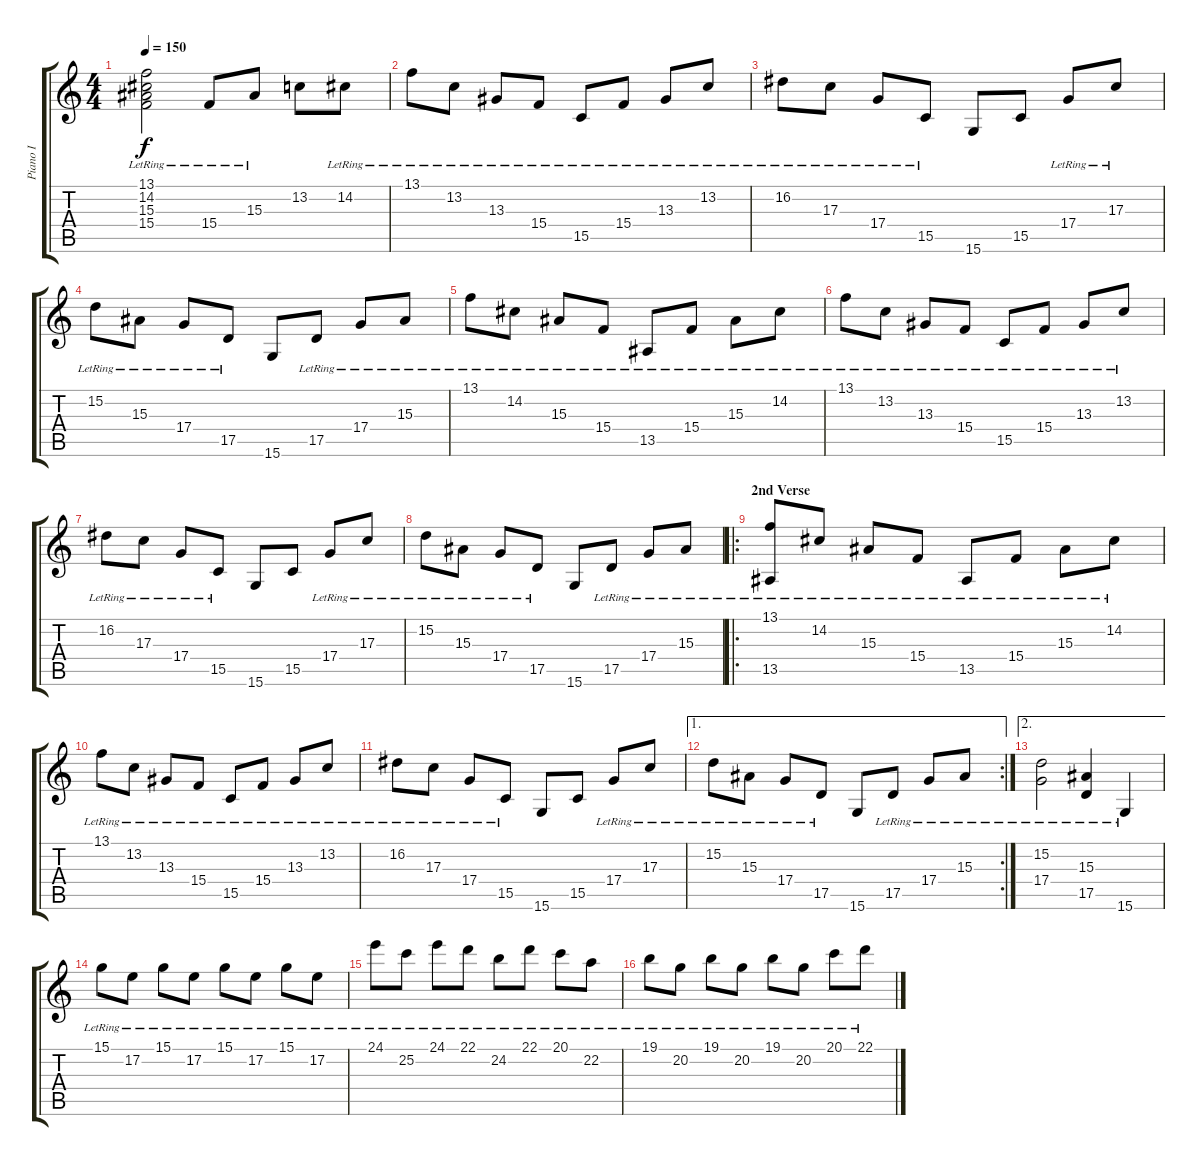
\track ("Piano I" "Piano I") {instrument acousticgrandpiano}
\staff {score tabs}
\tuning (E4 B3 G3 D3 A2 E2) {hide}
\ts (4 4)
\tempo 150
\clef g2
\ks c
(13.1{lr} 14.2{lr} 15.3{lr} 15.4{lr}).2{dy f} 15.4{lr}.8 15.3{lr}.8 13.2.8 14.2{lr}.8 |
13.1{lr}.8 13.2{lr}.8 13.3{lr}.8 15.4{lr}.8 15.5{lr}.8 15.4{lr}.8 13.3{lr}.8 13.2{lr}.8 |
16.2{lr}.8 17.3{lr}.8 17.4{lr}.8 15.5{lr}.8 15.6.8 15.5.8 17.4{lr}.8 17.3{lr}.8 |
15.2{lr}.8 15.3{lr}.8 17.4{lr}.8 17.5{lr}.8 15.6.8 17.5{lr}.8 17.4{lr}.8 15.3{lr}.8 |
13.1{lr}.8 14.2{lr}.8 15.3{lr}.8 15.4{lr}.8 13.5{lr}.8 15.4{lr}.8 15.3{lr}.8 14.2{lr}.8 |
13.1{lr}.8 13.2{lr}.8 13.3{lr}.8 15.4{lr}.8 15.5{lr}.8 15.4{lr}.8 13.3{lr}.8 13.2{lr}.8 |
16.2{lr}.8 17.3{lr}.8 17.4{lr}.8 15.5{lr}.8 15.6.8 15.5.8 17.4{lr}.8 17.3{lr}.8 |
15.2{lr}.8 15.3{lr}.8 17.4{lr}.8 17.5{lr}.8 15.6.8 17.5{lr}.8 17.4{lr}.8 15.3{lr}.8 |
\ro
\section ("" "2nd Verse")
(13.1{lr} 13.5{lr}).8 14.2{lr}.8 15.3{lr}.8 15.4{lr}.8 13.5{lr}.8 15.4{lr}.8 15.3{lr}.8 14.2{lr}.8 |
13.1{lr}.8 13.2{lr}.8 13.3{lr}.8 15.4{lr}.8 15.5{lr}.8 15.4{lr}.8 13.3{lr}.8 13.2{lr}.8 |
16.2{lr}.8 17.3{lr}.8 17.4{lr}.8 15.5{lr}.8 15.6.8 15.5.8 17.4{lr}.8 17.3{lr}.8 |
\ae 1
\rc 2
15.2{lr}.8 15.3{lr}.8 17.4{lr}.8 17.5{lr}.8 15.6.8 17.5{lr}.8 17.4{lr}.8 15.3{lr}.8 |
\ae 2
(15.2{lr} 17.4{lr}).2 (15.3{lr} 17.5{lr}).4 15.6{lr}.4 |
15.1{lr}.8 17.2{lr}.8 15.1{lr}.8 17.2{lr}.8 15.1{lr}.8 17.2{lr}.8 15.1{lr}.8 17.2{lr}.8 |
24.1{lr}.8 25.2{lr}.8 24.1{lr}.8 22.1{lr}.8 24.2{lr}.8 22.1{lr}.8 20.1{lr}.8 22.2{lr}.8 |
19.1{lr}.8 20.2{lr}.8 19.1{lr}.8 20.2{lr}.8 19.1{lr}.8 20.2{lr}.8 20.1{lr}.8 22.1{lr}.8
